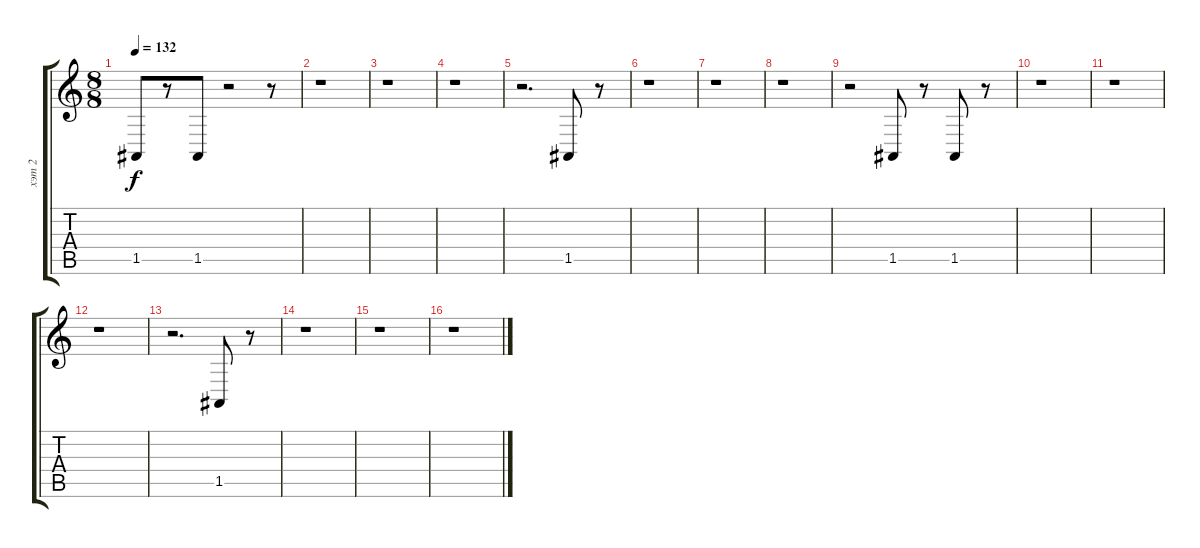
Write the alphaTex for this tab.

\track ("хэт 2" "хэт 2") {instrument acousticgrandpiano}
\staff {score tabs}
\tuning (E4 B3 G3 D3 A2 E2) {hide}
\ts (8 8)
\tempo 132
\clef g2
\ks c
1.5.8{dy f} r.8 1.5.8 r.2 r.8 |
r.1 |
r.1 |
r.1 |
r.2{d} 1.5.8 r.8 |
r.1 |
r.1 |
r.1 |
r.2 1.5.8 r.8 1.5.8 r.8 |
r.1 |
r.1 |
r.1 |
r.2{d} 1.5.8 r.8 |
r.1 |
r.1 |
r.1
